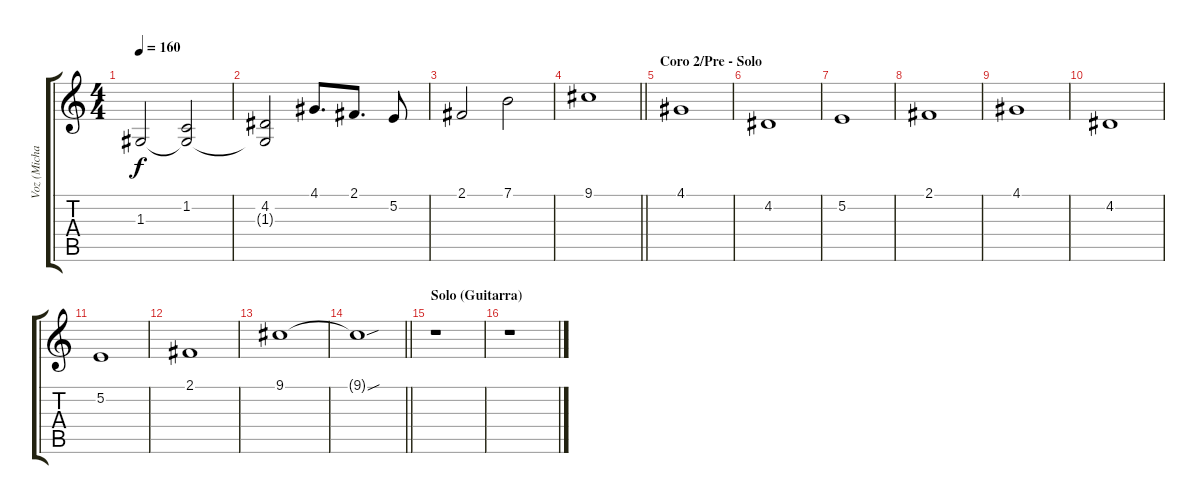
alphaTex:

\track ("Voz (Michael)" "Voz (Micha") {instrument lead6voice}
\staff {score tabs}
\tuning (E4 B3 G3 D3 A2 E2) {hide}
\ts (4 4)
\tempo 160
\clef g2
\ks c
1.3.2{dy f} (1.2 1.3{t}).2 |
(4.2 1.3{t}).2 4.1.8{d} 2.1.8{d} 5.2.8 |
2.1.2 7.1.2 |
\barLineRight lightlight
9.1.1 |
\section ("" "Coro 2/Pre - Solo")
4.1.1 |
4.2.1 |
5.2.1 |
2.1.1 |
4.1.1 |
4.2.1 |
5.2.1 |
2.1.1 |
9.1.1 |
\barLineRight lightlight
9.1{sou t}.1 |
\section ("" "Solo (Guitarra)")
r.1 |
r.1
